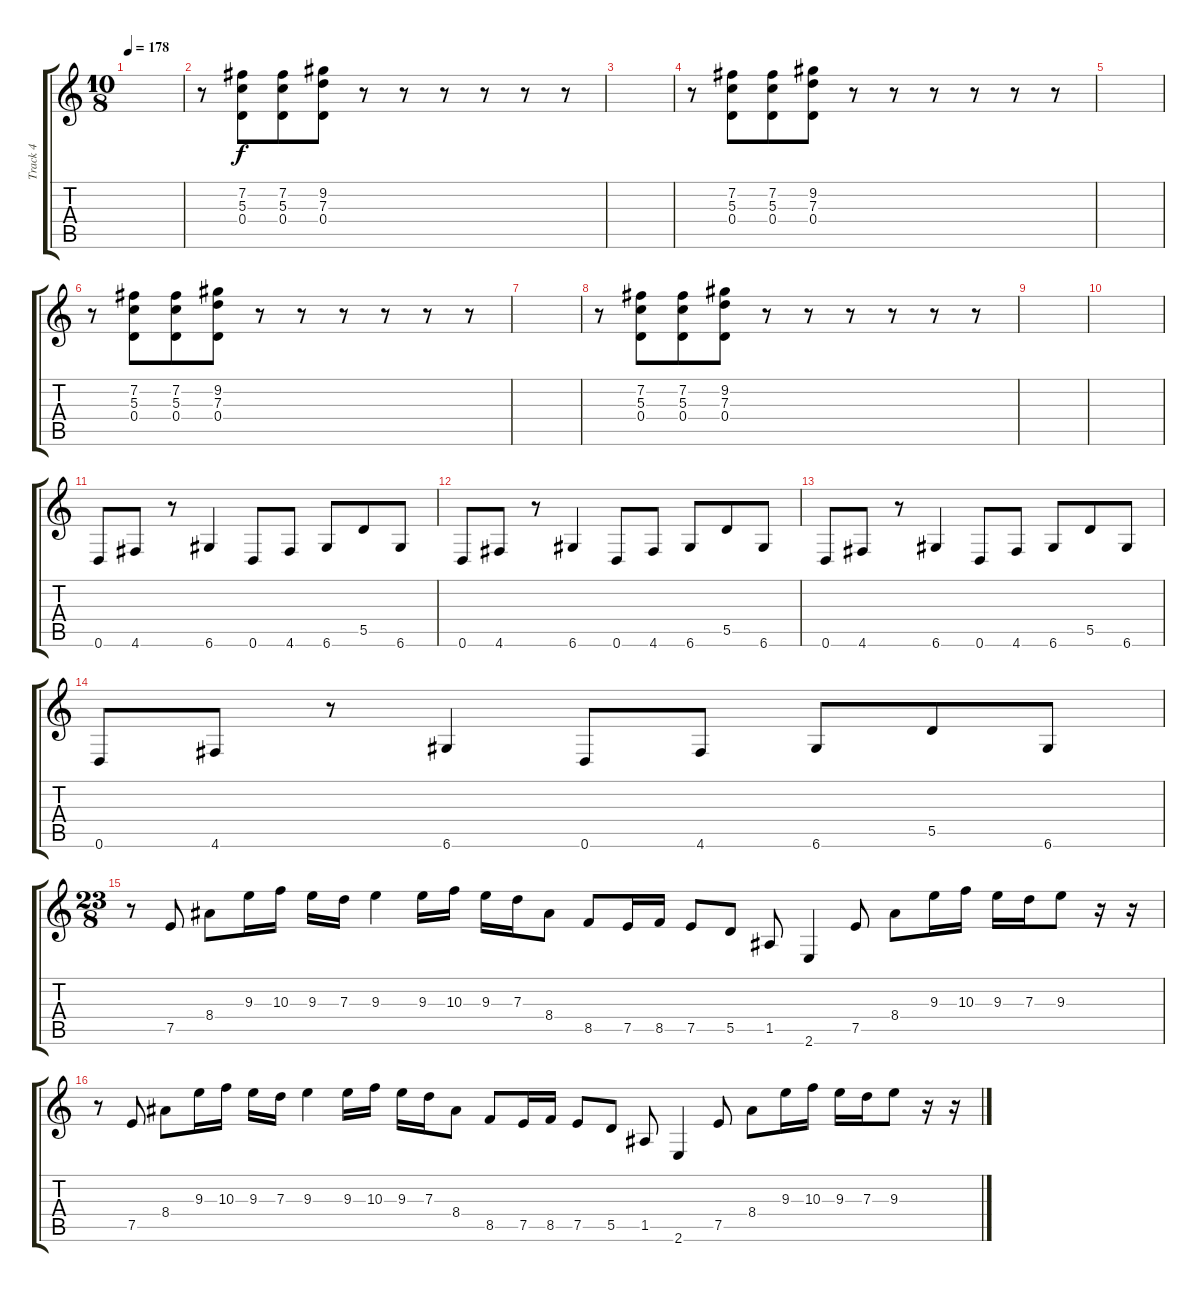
\track ("Track 4" "Track 4") {instrument distortionguitar}
\staff {score tabs}
\tuning (E4 B3 G3 D3 A2 D2) {hide}
\ts (10 8)
\tempo 178
\clef g2
\ks c
|
r.8 (7.2 5.3 0.4).8 (7.2 5.3 0.4).8 (9.2 7.3 0.4).8 r.8 r.8 r.8 r.8 r.8 r.8 |
|
r.8 (7.2 5.3 0.4).8 (7.2 5.3 0.4).8 (9.2 7.3 0.4).8 r.8 r.8 r.8 r.8 r.8 r.8 |
|
r.8 (7.2 5.3 0.4).8 (7.2 5.3 0.4).8 (9.2 7.3 0.4).8 r.8 r.8 r.8 r.8 r.8 r.8 |
|
r.8 (7.2 5.3 0.4).8 (7.2 5.3 0.4).8 (9.2 7.3 0.4).8 r.8 r.8 r.8 r.8 r.8 r.8 |
|
|
0.6.8 4.6.8 r.8 6.6.4 0.6.8 4.6.8 6.6.8 5.5.8 6.6.8 |
0.6.8 4.6.8 r.8 6.6.4 0.6.8 4.6.8 6.6.8 5.5.8 6.6.8 |
0.6.8 4.6.8 r.8 6.6.4 0.6.8 4.6.8 6.6.8 5.5.8 6.6.8 |
0.6.8 4.6.8 r.8 6.6.4 0.6.8 4.6.8 6.6.8 5.5.8 6.6.8 |
\ts (23 8)
r.8 7.5.8 8.4.8 9.3.16 10.3.16 9.3.16 7.3.16 9.3.4 9.3.16 10.3.16 9.3.16 7.3.16 8.4.8 8.5.8 7.5.16 8.5.16 7.5.8 5.5.8 1.5.8 2.6.4 7.5.8 8.4.8 9.3.16 10.3.16 9.3.16 7.3.16 9.3.8 r.16 r.16 |
r.8 7.5.8 8.4.8 9.3.16 10.3.16 9.3.16 7.3.16 9.3.4 9.3.16 10.3.16 9.3.16 7.3.16 8.4.8 8.5.8 7.5.16 8.5.16 7.5.8 5.5.8 1.5.8 2.6.4 7.5.8 8.4.8 9.3.16 10.3.16 9.3.16 7.3.16 9.3.8 r.16 r.16
